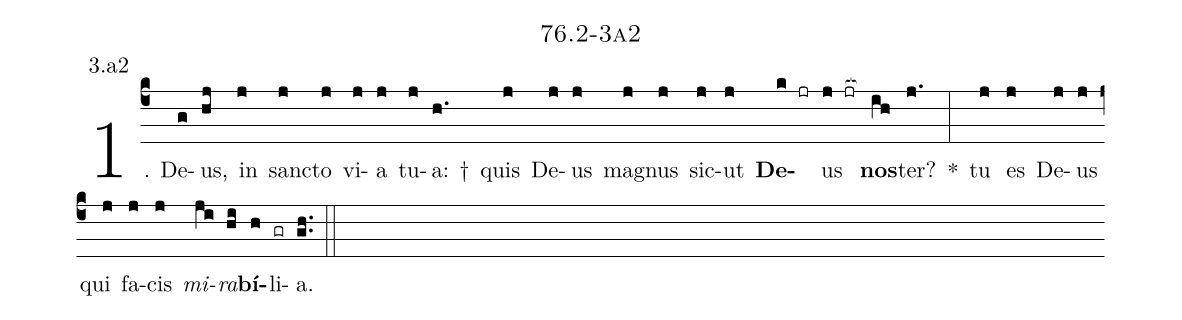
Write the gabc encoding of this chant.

name: 76.2-3a2;
annotation: 3.a2;
%%
(c4)1. De(g)us,(hj) in(j) sanc(j)to(j) vi(j)a(j) tu(j)a: †(h.) quis(j) De(j)us(j) ma(j)gnus(j) sic(j)ut(j) <b>De</b>(k jr)us(j jr[ocb:1{]) <b>nos</b>(ih[ocb:0}])ter?(j.) *(:) tu(j) es(j) De(j)us(j) qui(j) fa(j)cis(j) <i>mi</i>(ji)<i>ra</i>(hi)<b>bí</b>(h)li(gr)a.(gh..) (::)
